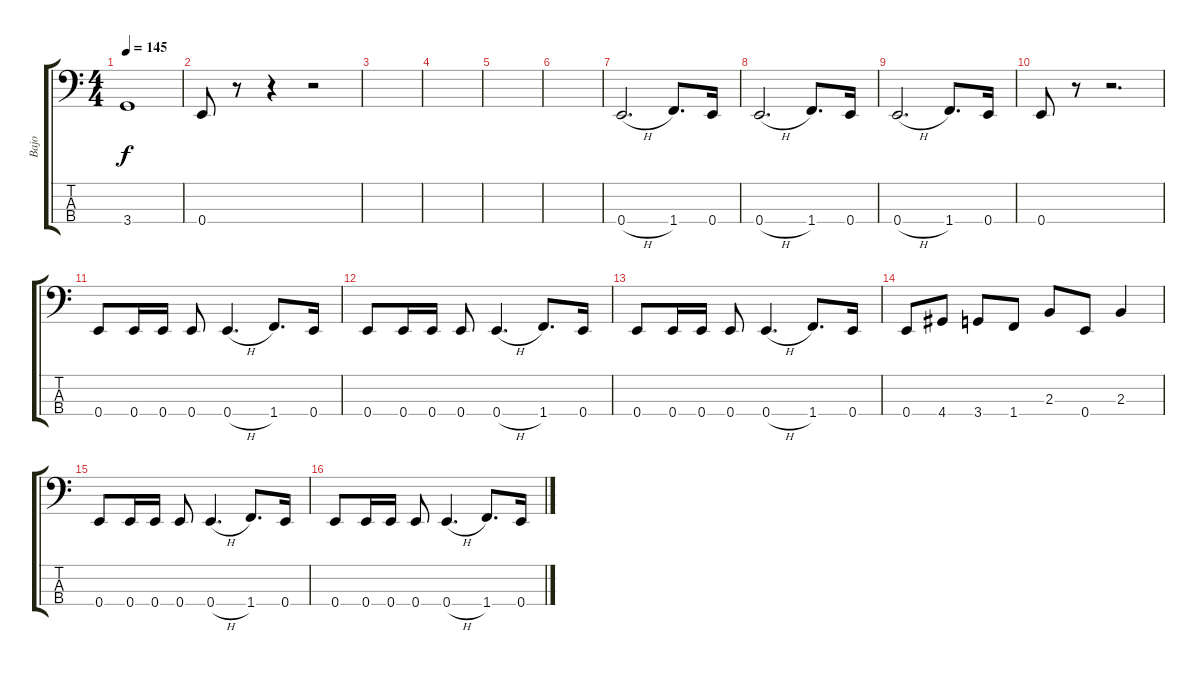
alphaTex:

\track ("Bajo" "Bajo") {instrument electricbasspick}
\staff {score tabs}
\tuning (G2 D2 A1 E1) {hide}
\ts (4 4)
\tempo 145
\clef f4
\ks c
3.4.1{dy f} |
0.4.8 r.8 r.4 r.2 |
|
|
|
|
0.4{h}.2{d} 1.4.8{d} 0.4.16 |
0.4{h}.2{d} 1.4.8{d} 0.4.16 |
0.4{h}.2{d} 1.4.8{d} 0.4.16 |
0.4.8 r.8 r.2{d} |
0.4.8 0.4.16 0.4.16 0.4.8 0.4{h}.4{d} 1.4.8{d} 0.4.16 |
0.4.8 0.4.16 0.4.16 0.4.8 0.4{h}.4{d} 1.4.8{d} 0.4.16 |
0.4.8 0.4.16 0.4.16 0.4.8 0.4{h}.4{d} 1.4.8{d} 0.4.16 |
0.4.8 4.4.8 3.4.8 1.4.8 2.3.8 0.4.8 2.3.4 |
0.4.8 0.4.16 0.4.16 0.4.8 0.4{h}.4{d} 1.4.8{d} 0.4.16 |
0.4.8 0.4.16 0.4.16 0.4.8 0.4{h}.4{d} 1.4.8{d} 0.4.16
